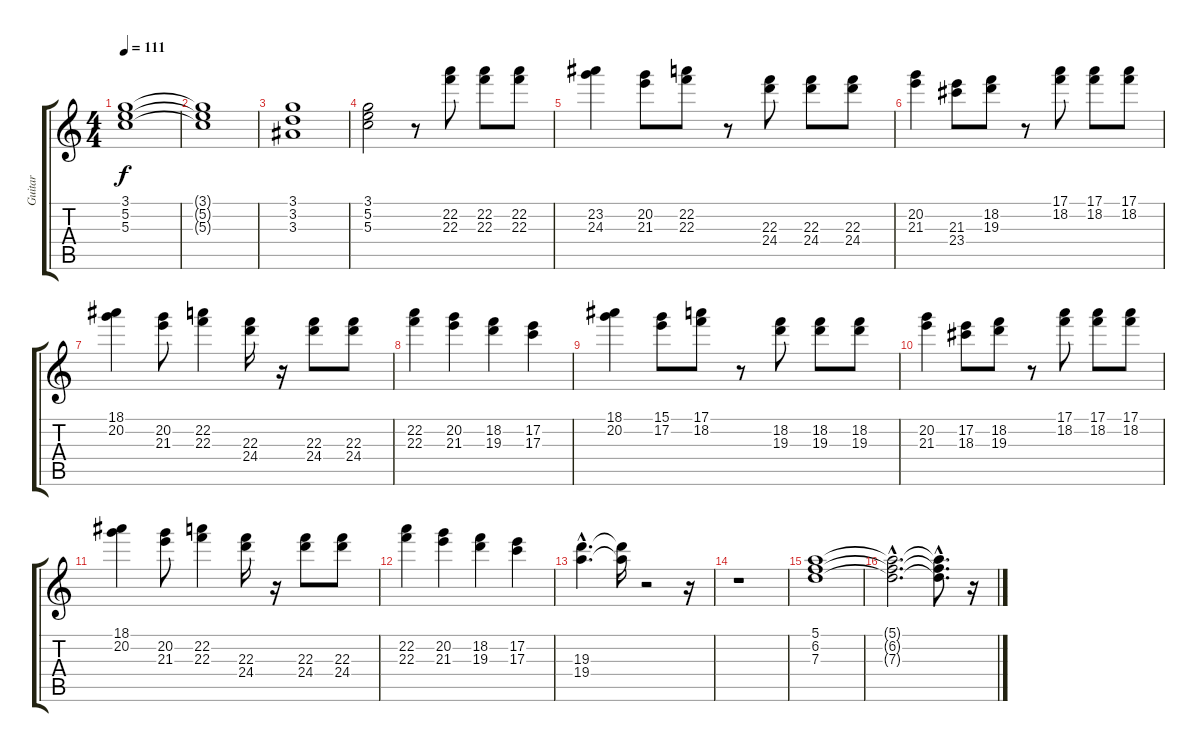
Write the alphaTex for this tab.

\track ("Guitar" "Guitar") {instrument acousticguitarsteel}
\staff {score tabs}
\tuning (E4 B3 G3 D3 A2 E2) {hide}
\ts (4 4)
\tempo 111
\clef g2
\ks c
(3.1 5.2 5.3).1{dy f} |
(3.1{t} 5.2{t} 5.3{t}).1 |
(3.1 3.2 3.3).1 |
(3.1 5.2 5.3).2 r.8 (22.2 22.3).8 (22.2 22.3).8 (22.2 22.3).8 |
(23.2 24.3).4 (20.2 21.3).8 (22.2 22.3).8 r.8 (22.3 24.4).8 (22.3 24.4).8 (22.3 24.4).8 |
(20.2 21.3).4 (21.3 23.4).8 (18.2 19.3).8 r.8 (17.1 18.2).8 (17.1 18.2).8 (17.1 18.2).8 |
(18.1 20.2).4 (20.2 21.3).8 (22.2 22.3).4 (22.3 24.4).16 r.16 (22.3 24.4).8 (22.3 24.4).8 |
(22.2 22.3).4 (20.2 21.3).4 (18.2 19.3).4 (17.2 17.3).4 |
(18.1 20.2).4 (15.1 17.2).8 (17.1 18.2).8 r.8 (18.2 19.3).8 (18.2 19.3).8 (18.2 19.3).8 |
(20.2 21.3).4 (17.2 18.3).8 (18.2 19.3).8 r.8 (17.1 18.2).8 (17.1 18.2).8 (17.1 18.2).8 |
(18.1 20.2).4 (20.2 21.3).8 (22.2 22.3).4 (22.3 24.4).16 r.16 (22.3 24.4).8 (22.3 24.4).8 |
(22.2 22.3).4 (20.2 21.3).4 (18.2 19.3).4 (17.2 17.3).4 |
(19.3{hac} 19.4{hac}).4{d} (19.3{t} 19.4{t}).16 r.2 r.16 |
r.1 |
(5.1 6.2 7.3).1 |
(5.1{hac t} 6.2{hac t} 7.3{hac t}).2{d} (5.1{hac t} 6.2{hac t} 7.3{hac t}).8{d} r.16
